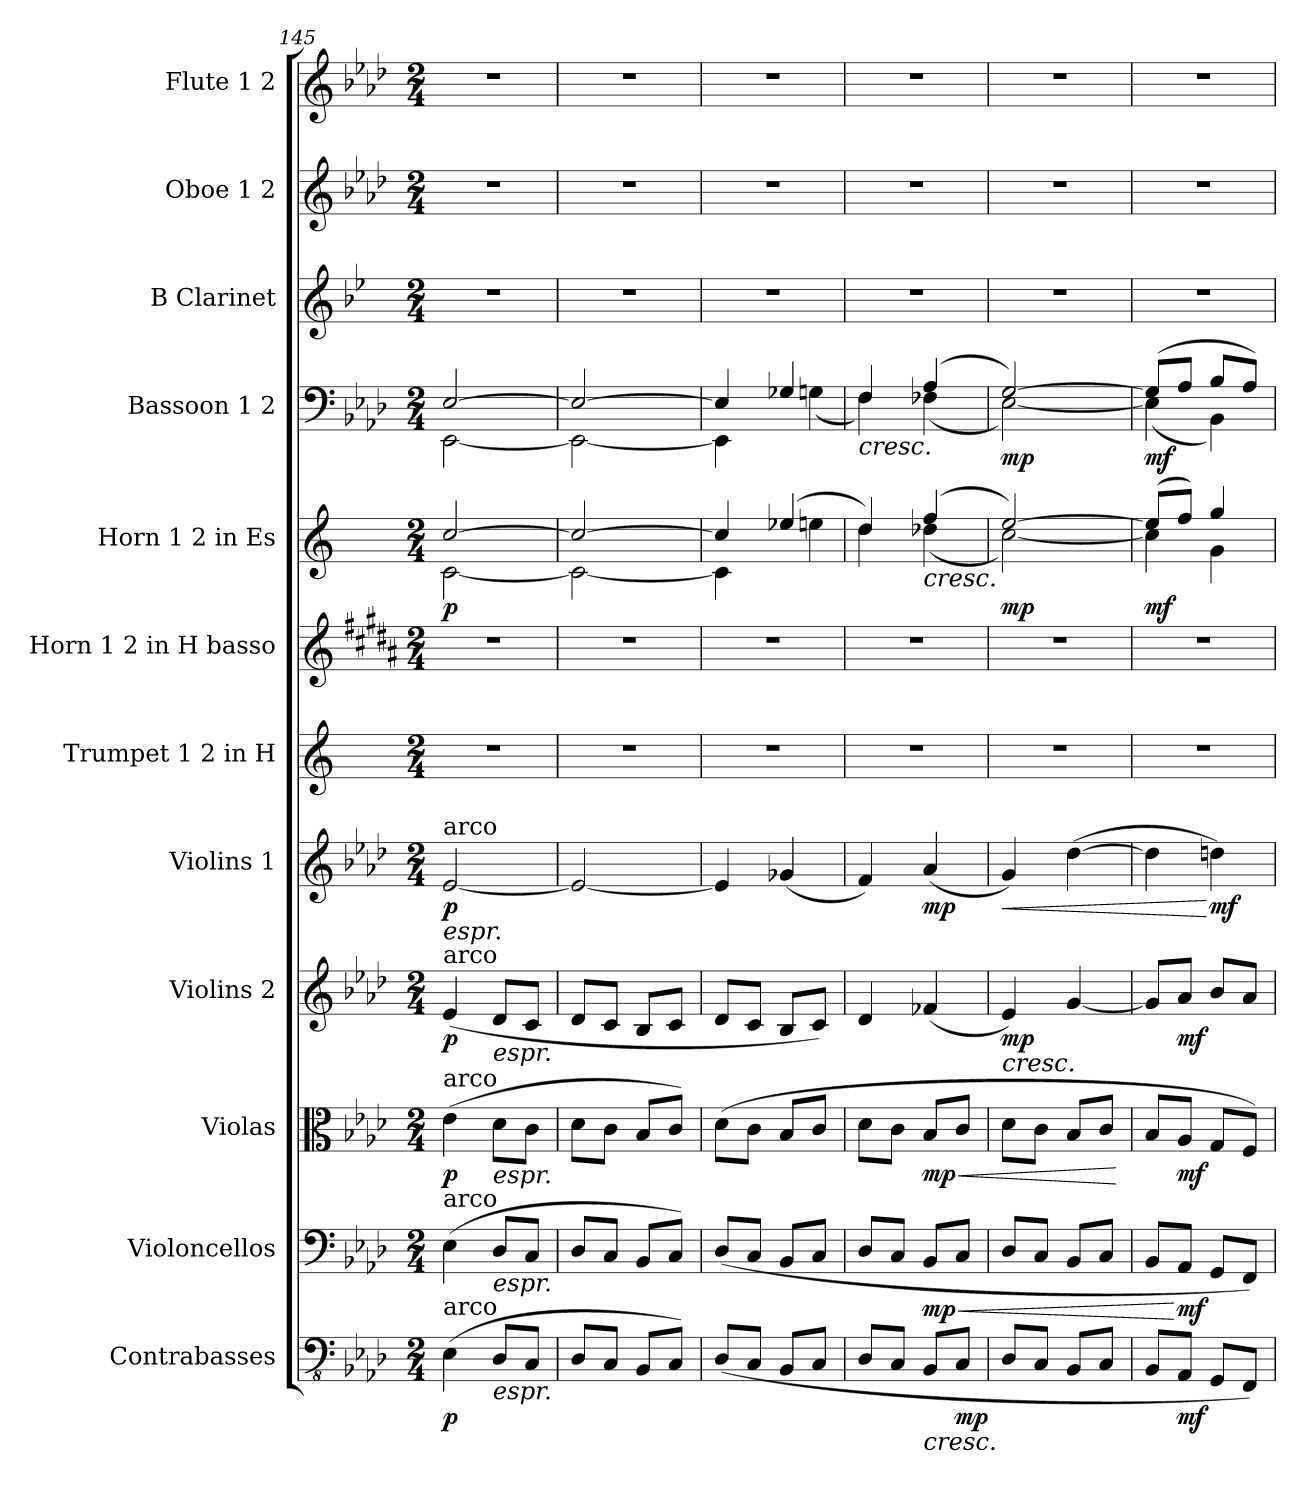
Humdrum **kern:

**kern	**dynam	**kern	**dynam	**kern	**dynam	**kern	**dynam	**kern	**dynam	**kern	**kern	**kern	**dynam	**kern	**dynam	**kern	**kern	**kern
*part12	*part12	*part11	*part11	*part10	*part10	*part9	*part9	*part8	*part8	*part7	*part6	*part5	*part5	*part4	*part4	*part3	*part2	*part1
*staff12	*staff12	*staff11	*staff11	*staff10	*staff10	*staff9	*staff9	*staff8	*staff8	*staff7	*staff6	*staff5	*staff5	*staff4	*staff4	*staff3	*staff2	*staff1
*I"Contrabasses	*	*I"Violoncellos	*	*I"Violas	*	*I"Violins 2	*	*I"Violins 1	*	*I"Trumpet 1 2 in H	*I"Horn 1  2 in H basso	*I"Horn 1 2 in Es	*	*I"Bassoon 1 2	*	*I"B Clarinet	*I"Oboe 1 2	*I"Flute 1 2
*I'Cbs.	*	*I'Vlcs.	*	*I'Vlas.	*	*I'Vlns. 2	*	*I'Vlns. 1	*	*	*	*	*	*I'Bsn.	*	*I'B Cl.	*I'Ob.	*I'Fl.
*clefFv4	*	*clefF4	*	*clefC3	*	*clefG2	*	*clefG2	*	*clefG2	*clefG2	*clefG2	*	*clefF4	*	*clefG2	*clefG2	*clefG2
*	*	*	*	*	*	*	*	*	*	*ITrd1c1	*ITrd8c13	*ITrd5c9	*	*	*	*ITrd1c2	*	*
*k[b-e-a-d-]	*	*k[b-e-a-d-]	*	*k[b-e-a-d-]	*	*k[b-e-a-d-]	*	*k[b-e-a-d-]	*	*k[f#c#g#d#a#]	*k[f#c#g#d#a#]	*k[b-e-a-]	*	*k[b-e-a-d-]	*	*k[b-e-a-d-]	*k[b-e-a-d-]	*k[b-e-a-d-]
*M2/4	*	*M2/4	*	*M2/4	*	*M2/4	*	*M2/4	*	*M2/4	*M2/4	*M2/4	*	*M2/4	*	*M2/4	*M2/4	*M2/4
=145	=145	=145	=145	=145	=145	=145	=145	=145	=145	=145	=145	=145	=145	=145	=145	=145	=145	=145
*	*	*	*	*	*	*	*	*	*	*	*	*^	*	*^	*	*	*	*
!	!	!	!	!	!	!	!	!LO:TX:a:t=arco	!	!	!	!	!	!	!	!	!	!	!	!
!	!	!	!	!	!	!	!	!LO:TX:b:i:t=espr.	!	!	!	!	!	!	!	!	!	!	!	!
!	!	!	!	!	!	!LO:TX:a:t=arco	!	!	!	!	!	!	!	!	!	!	!	!	!	!
!	!	!	!	!LO:TX:a:t=arco	!	!	!	!	!	!	!	!	!	!	!	!	!	!	!	!
!	!	!LO:TX:a:t=arco	!	!	!	!	!	!	!	!	!	!	!	!	!	!	!	!	!	!
!LO:TX:a:t=arco	!	!	!	!	!	!	!	!	!	!	!	!	!	!	!	!	!	!	!	!
!	!LO:DY:b	!	!	!	!LO:DY:b	!	!LO:DY:b	!	!LO:DY:b	!	!	!	!	!LO:DY:b	!	!	!	!	!	!
(>4EE-\	p	(>4E-\	.	(>4e-\	p	(>4e-/	p	[2e-/	p	2r	2r	[2e-/	[2E-\	p	[2E-/	[2EE-\	.	2r	2r	2r
!	!	!	!	!	!	!LO:TX:b:i:t=espr.	!	!	!	!	!	!	!	!	!	!	!	!	!	!
!	!	!	!	!LO:TX:b:i:t=espr.	!	!	!	!	!	!	!	!	!	!	!	!	!	!	!	!
!	!	!LO:TX:b:i:t=espr.	!	!	!	!	!	!	!	!	!	!	!	!	!	!	!	!	!	!
!LO:TX:b:i:t=espr.	!	!	!	!	!	!	!	!	!	!	!	!	!	!	!	!	!	!	!	!
8DD-/L	.	8D-/L	.	8d-\L	.	8d-/L	.	.	.	.	.	.	.	.	.	.	.	.	.	.
8CC/J	.	8C/J	.	8c\J	.	8c/J	.	.	.	.	.	.	.	.	.	.	.	.	.	.
=146	=146	=146	=146	=146	=146	=146	=146	=146	=146	=146	=146	=146	=146	=146	=146	=146	=146	=146	=146	=146
8DD-/L	.	8D-/L	.	8d-\L	.	8d-/L	.	2e-/_	.	2r	2r	2e-/_	2E-\_	.	2E-/_	2EE-\_	.	2r	2r	2r
8CC/J	.	8C/J	.	8c\J	.	8c/J	.	.	.	.	.	.	.	.	.	.	.	.	.	.
8BBB-/L	.	8BB-/L	.	8B-/L	.	8B-/L	.	.	.	.	.	.	.	.	.	.	.	.	.	.
8CC/J)	.	8C/J)	.	8c/J)	.	8c/J	.	.	.	.	.	.	.	.	.	.	.	.	.	.
!!LO:PB:g=z
=147	=147	=147	=147	=147	=147	=147	=147	=147	=147	=147	=147	=147	=147	=147	=147	=147	=147	=147	=147	=147
(>8DD-/L	.	(>8D-/L	.	(>8d-\L	.	8d-/L	.	4e-/]	.	2r	2r	4e-/]	4E-\]	.	4E-/]	4EE-\]	.	2r	2r	2r
8CC/J	.	8C/J	.	8c\J	.	8c/J	.	.	.	.	.	.	.	.	.	.	.	.	.	.
8BBB-/L	.	8BB-/L	.	8B-/L	.	8B-/L	.	(<4g-X/	.	.	.	(>4g-X/	4gn\	.	4G-X/	(<4Gn\	.	.	.	.
8CC/J	.	8C/J	.	8c/J	.	8c/J)	.	.	.	.	.	.	.	.	.	.	.	.	.	.
=148	=148	=148	=148	=148	=148	=148	=148	=148	=148	=148	=148	=148	=148	=148	=148	=148	=148	=148	=148	=148
!	!	!	!	!	!	!	!	!	!	!	!	!	!	!	!	!	!LO:HP:b	!	!	!
8DD-/L	.	8D-/L	.	8d-\L	.	4d-/	.	4f/)	.	2r	2r	4f/)	4f\	.	4F/	4F\)	<	2r	2r	2r
8CC/J	.	8C/J	.	8c\J	.	.	.	.	.	.	.	.	.	.	.	.	.	.	.	.
!	!LO:HP:b	!	!LO:HP:b	!	!LO:HP:b	!	!	!	!	!	!	!	!	!LO:HP:b	!	!	!	!	!	!
!	!	!	!LO:DY:n=1:b	!	!LO:DY:n=1:b	!	!	!	!LO:DY:b	!	!	!	!	!	!	!	!	!	!	!
8BBB-/L	<	8BB-/L	< mp	8B-/L	< mp	(<4f-X/	.	(<4a-/	mp	.	.	(>4a-/	(<4f-X\	<	(>4A-/	(<4F-X\	.	.	.	.
!	!LO:DY:b	!	!	!	!	!	!	!	!	!	!	!	!	!	!	!	!	!	!	!
8CC/J	mp	8C/J	.	8c/J	.	.	.	.	.	.	.	.	.	.	.	.	.	.	.	.
=149	=149	=149	=149	=149	=149	=149	=149	=149	=149	=149	=149	=149	=149	=149	=149	=149	=149	=149	=149	=149
!	!	!	!	!	!	!	!LO:HP:b	!	!LO:HP:b	!	!	!	!	!	!	!	!	!	!	!
!	!	!	!	!	!	!	!LO:DY:n=1:b	!	!	!	!	!	!	!LO:DY:b	!	!	!LO:DY:b	!	!	!
8DD-/L	.	8D-/L	.	8d-\L	.	4e-/)	< mp	4g/)	<	2r	2r	[2g/)	[2e-\)	mp	[2G/)	[2E-\)	mp	2r	2r	2r
8CC/J	.	8C/J	.	8c\J	.	.	.	.	.	.	.	.	.	.	.	.	.	.	.	.
8BBB-/L	.	8BB-/L	.	8B-/L	.	[4g/	.	(>[4dd-\	.	.	.	.	.	.	.	.	.	.	.	.
8CC/J	.	8C/J	.	8c/J	.	.	.	.	.	.	.	.	.	.	.	.	.	.	.	.
*	*	*	*	*	*	*	*	*	*	*	*	*v	*v	*	*	*	*	*	*	*
*	*	*	*	*	*	*	*	*	*	*	*	*	*	*v	*v	*	*	*	*
.	.	.	.	.	[	.	.	.	.	.	.	.	.	.	[	.	.	.
=150	=150	=150	=150	=150	=150	=150	=150	=150	=150	=150	=150	=150	=150	=150	=150	=150	=150	=150
*	*	*	*	*	*	*	*	*	*	*	*	*^	*	*^	*	*	*	*
!	!	!	!	!	!	!	!	!	!	!	!	!	!	!LO:DY:b	!	!	!LO:DY:b	!	!	!
8BBB-/L	.	8BB-/L	.	8B-/L	.	8g/L]	.	4dd-\]	.	2r	2r	(>8g/L]	4e-\]	mf	(>8G/L]	(<4E-\]	mf	2r	2r	2r
!	!LO:DY:n=1:b	!	!LO:DY:n=1:b	!	!LO:DY:b	!	!LO:DY:b	!	!	!	!	!	!	!	!	!	!	!	!	!
8AAA-/J	[ mf	8AA-/J	[ mf	8A-/J	mf	8a-/J	mf	.	.	.	.	8a-/J)	.	.	8A-/J	.	.	.	.	.
!	!	!	!	!	!	!	!	!	!LO:DY:n=1:b	!	!	!	!	!	!	!	!	!	!	!
8GGG/L	.	8GG/L	.	8G/L	.	8b-/L	[	4ddn\)	[ mf	.	.	4b-/	4B-\	[	8B-/L	4BB-\)	.	.	.	.
8FFF/J)	.	8FF/J)	.	8F/J)	.	8a-/J	.	.	.	.	.	.	.	.	8A-/J)	.	.	.	.	.
*	*	*	*	*	*	*	*	*	*	*	*	*v	*v	*	*	*	*	*	*	*
*	*	*	*	*	*	*	*	*	*	*	*	*	*	*v	*v	*	*	*	*
=	=	=	=	=	=	=	=	=	=	=	=	=	=	=	=	=	=	=
*-	*-	*-	*-	*-	*-	*-	*-	*-	*-	*-	*-	*-	*-	*-	*-	*-	*-	*-
